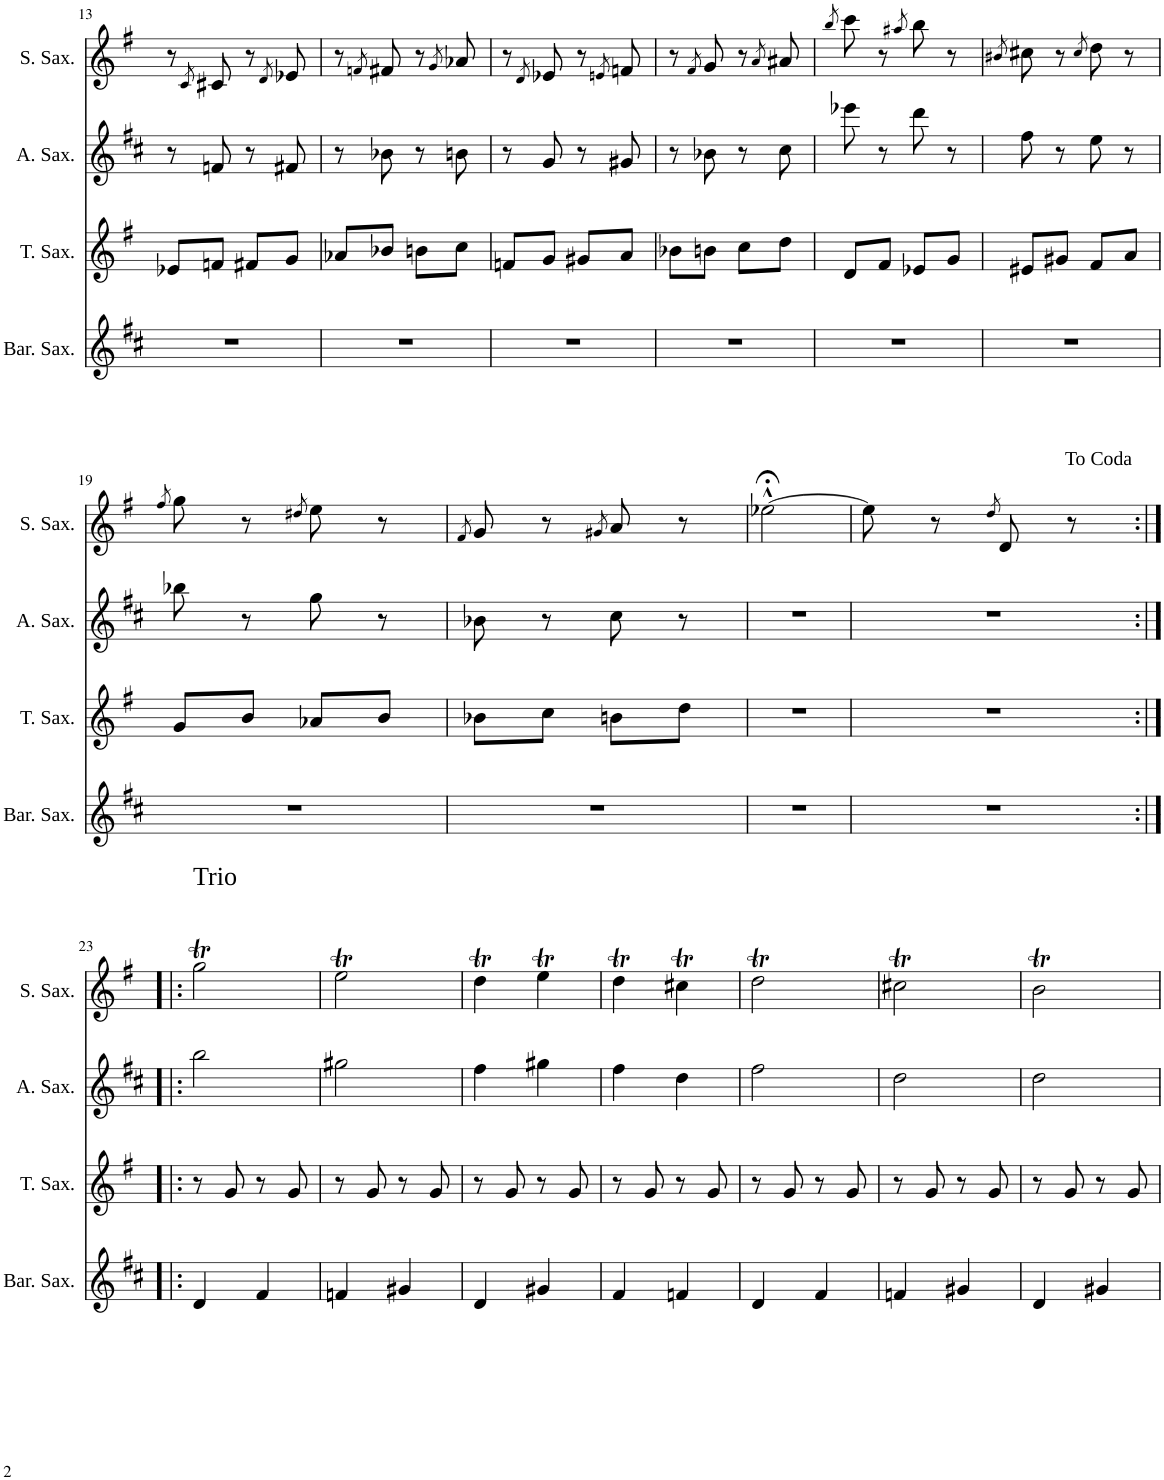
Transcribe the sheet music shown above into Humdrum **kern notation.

**kern	**kern	**kern	**kern
*part4	*part3	*part2	*part1
*staff4	*staff3	*staff2	*staff1
*I"Baritone Saxophone	*I"Tenor Saxophone	*I"Alto Saxophone	*I"Soprano Saxophone
*I'Bar. Sax.	*I'T. Sax.	*I'A. Sax.	*I'S. Sax.
!!LO:PB:g=z
*clefG2	*clefG2	*clefG2	*clefG2
*Trd12c21	*Trd8c14	*Trd5c9	*Trd1c2
*k[f#c#]	*k[f#]	*k[f#c#]	*k[f#]
*M2/4	*M2/4	*M2/4	*M2/4
=13	=13	=13	=13
2r	8e-X/L	8r	8r
.	.	.	8qc/
.	8fn/J	8fn/	8c#X/
.	8f#X/L	8r	8r
.	.	.	8qd/
.	8g/J	8f#X/	8e-X/
=14	=14	=14	=14
2r	8a-X/L	8r	8r
.	.	.	8qfn/
.	8b-X/J	8b-X\	8f#X/
.	8bn\L	8r	8r
.	.	.	8qg/
.	8cc\J	8bn\	8a-X/
=15	=15	=15	=15
2r	8fn/L	8r	8r
.	.	.	8qd/
.	8g/J	8g/	8e-X/
.	8g#X/L	8r	8r
.	.	.	8qen/
.	8a/J	8g#X/	8fn/
=16	=16	=16	=16
2r	8b-X\L	8r	8r
.	.	.	8qf#/
.	8bn\J	8b-X\	8g/
.	8cc\L	8r	8r
.	.	.	8qa/
.	8dd\J	8cc#\	8a#X/
=17	=17	=17	=17
.	.	.	8qbb/
2r	8d/L	8eee-X\	8ccc\
.	8f#/J	8r	8r
.	.	.	8qaa#X/
.	8e-X/L	8ddd\	8bb\
.	8g/J	8r	8r
=18	=18	=18	=18
.	.	.	8qb#X/
2r	8e#X/L	8ff#\	8cc#X\
.	8g#X/J	8r	8r
.	.	.	8qcc#/
.	8f#/L	8ee\	8dd\
.	8a/J	8r	8r
!!LO:LB:g=z
=19	=19	=19	=19
.	.	.	8qff#/
2r	8g/L	8bb-X\	8gg\
.	8b/J	8r	8r
.	.	.	8qdd#X/
.	8a-X/L	8gg\	8ee\
.	8b/J	8r	8r
=20	=20	=20	=20
.	.	.	8qf#/
2r	8b-X\L	8b-X\	8g/
.	8cc\J	8r	8r
.	.	.	8qg#X/
.	8bn\L	8cc#\	8a/
.	8dd\J	8r	8r
=21	=21	=21	=21
2r	2r	2r	[2ee-X;<^^\
=22	=22	=22	=22
2r	2r	2r	8ee-\]
.	.	.	8r
.	.	.	8qdd/
.	.	.	8d/
.	.	.	8r
!	!	!	!LO:TX:a:t=<font size="10.6401"/><font face="Times New Roman"/>To Coda
!!LO:LB:g=z
=23:|!|:	=23:|!|:	=23:|!|:	=23:|!|:
!	!	!	!LO:TX:a:t=Trio
4d/	8r	2bb\	2ggT\
.	8g/	.	.
4f#/	8r	.	.
.	8g/	.	.
=24	=24	=24	=24
4fn/	8r	2gg#X\	2eeT\
.	8g/	.	.
4g#X/	8r	.	.
.	8g/	.	.
=25	=25	=25	=25
4d/	8r	4ff#\	4ddT\
.	8g/	.	.
4g#X/	8r	4gg#X\	4eeT\
.	8g/	.	.
=26	=26	=26	=26
4f#/	8r	4ff#\	4ddT\
.	8g/	.	.
4fn/	8r	4dd\	4cc#Xt\
.	8g/	.	.
=27	=27	=27	=27
4d/	8r	2ff#\	2ddT\
.	8g/	.	.
4f#/	8r	.	.
.	8g/	.	.
=28	=28	=28	=28
4fn/	8r	2dd\	2cc#Xt\
.	8g/	.	.
4g#X/	8r	.	.
.	8g/	.	.
=29	=29	=29	=29
4d/	8r	2dd\	2bt\
.	8g/	.	.
4g#X/	8r	.	.
.	8g/	.	.
=	=	=	=
*-	*-	*-	*-
